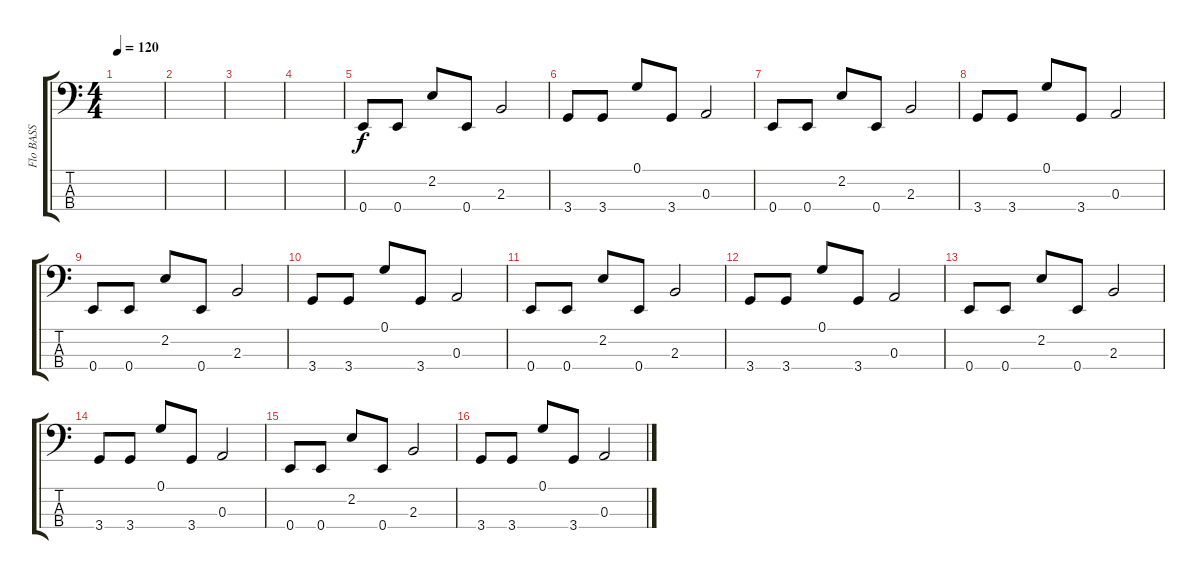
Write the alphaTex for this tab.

\track ("Flo BASS" "Flo BASS") {instrument slapbass1}
\staff {score tabs}
\tuning (G2 D2 A1 E1) {hide}
\ts (4 4)
\tempo 120
\clef f4
\ks c
|
|
|
|
0.4.8 0.4.8 2.2.8 0.4.8 2.3.2 |
3.4.8 3.4.8 0.1.8 3.4.8 0.3.2 |
0.4.8 0.4.8 2.2.8 0.4.8 2.3.2 |
3.4.8 3.4.8 0.1.8 3.4.8 0.3.2 |
0.4.8 0.4.8 2.2.8 0.4.8 2.3.2 |
3.4.8 3.4.8 0.1.8 3.4.8 0.3.2 |
0.4.8 0.4.8 2.2.8 0.4.8 2.3.2 |
3.4.8 3.4.8 0.1.8 3.4.8 0.3.2 |
0.4.8 0.4.8 2.2.8 0.4.8 2.3.2 |
3.4.8 3.4.8 0.1.8 3.4.8 0.3.2 |
0.4.8 0.4.8 2.2.8 0.4.8 2.3.2 |
3.4.8 3.4.8 0.1.8 3.4.8 0.3.2
